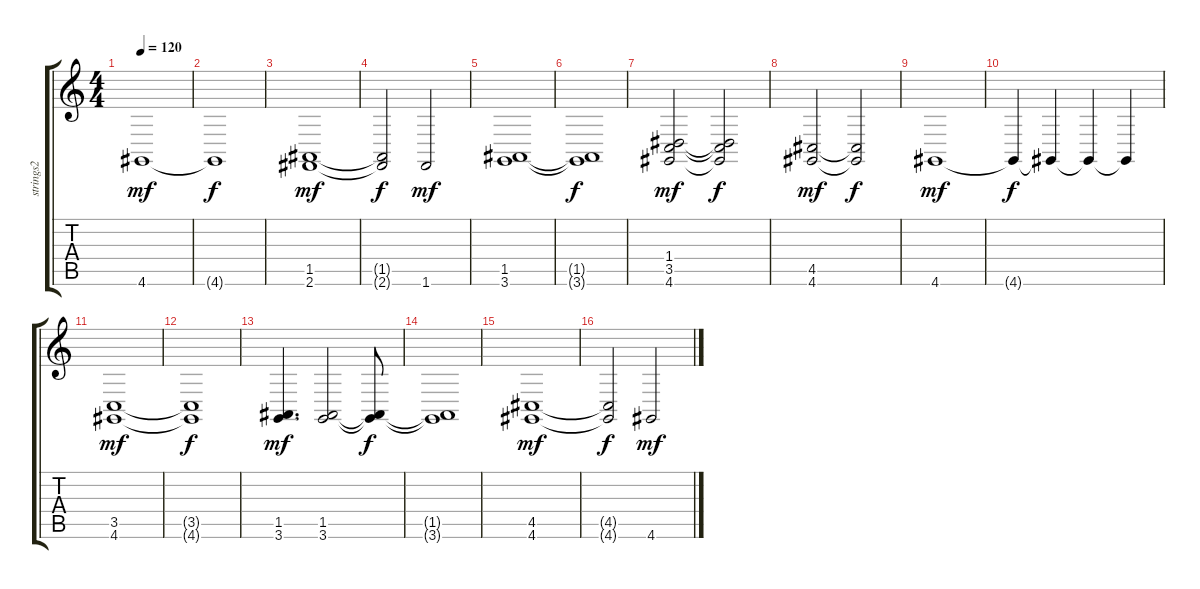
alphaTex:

\track ("strings2" "strings2") {instrument synthstrings1}
\staff {score tabs}
\tuning (E4 B3 G3 D3 A2 E2) {hide}
\ts (4 4)
\tempo 120
\clef g2
\ks c
4.6.1{dy mf} |
4.6{t}.1{dy f} |
(1.5 2.6).1{dy mf} |
(1.5{t} 2.6{t}).2{dy f} 1.6.2{dy mf} |
(1.5 3.6).1 |
(1.5{t} 3.6{t}).1{dy f} |
(1.4 3.5 4.6).2{dy mf} (1.4{t} 3.5{t} 4.6{t}).2{dy f} |
(4.5 4.6).2{dy mf} (4.5{t} 4.6{t}).2{dy f} |
4.6.1{dy mf} |
4.6{t}.4{dy f} 4.6{t}.4 4.6{t}.4 4.6{t}.4 |
(3.5 4.6).1{dy mf} |
(3.5{t} 4.6{t}).1{dy f} |
(1.5 3.6).4{d dy mf} (1.5 3.6).2 (1.5{t} 3.6{t}).8{dy f} |
(1.5{t} 3.6{t}).1 |
(4.5 4.6).1{dy mf} |
(4.5{t} 4.6{t}).2{dy f} 4.6.2{dy mf}
